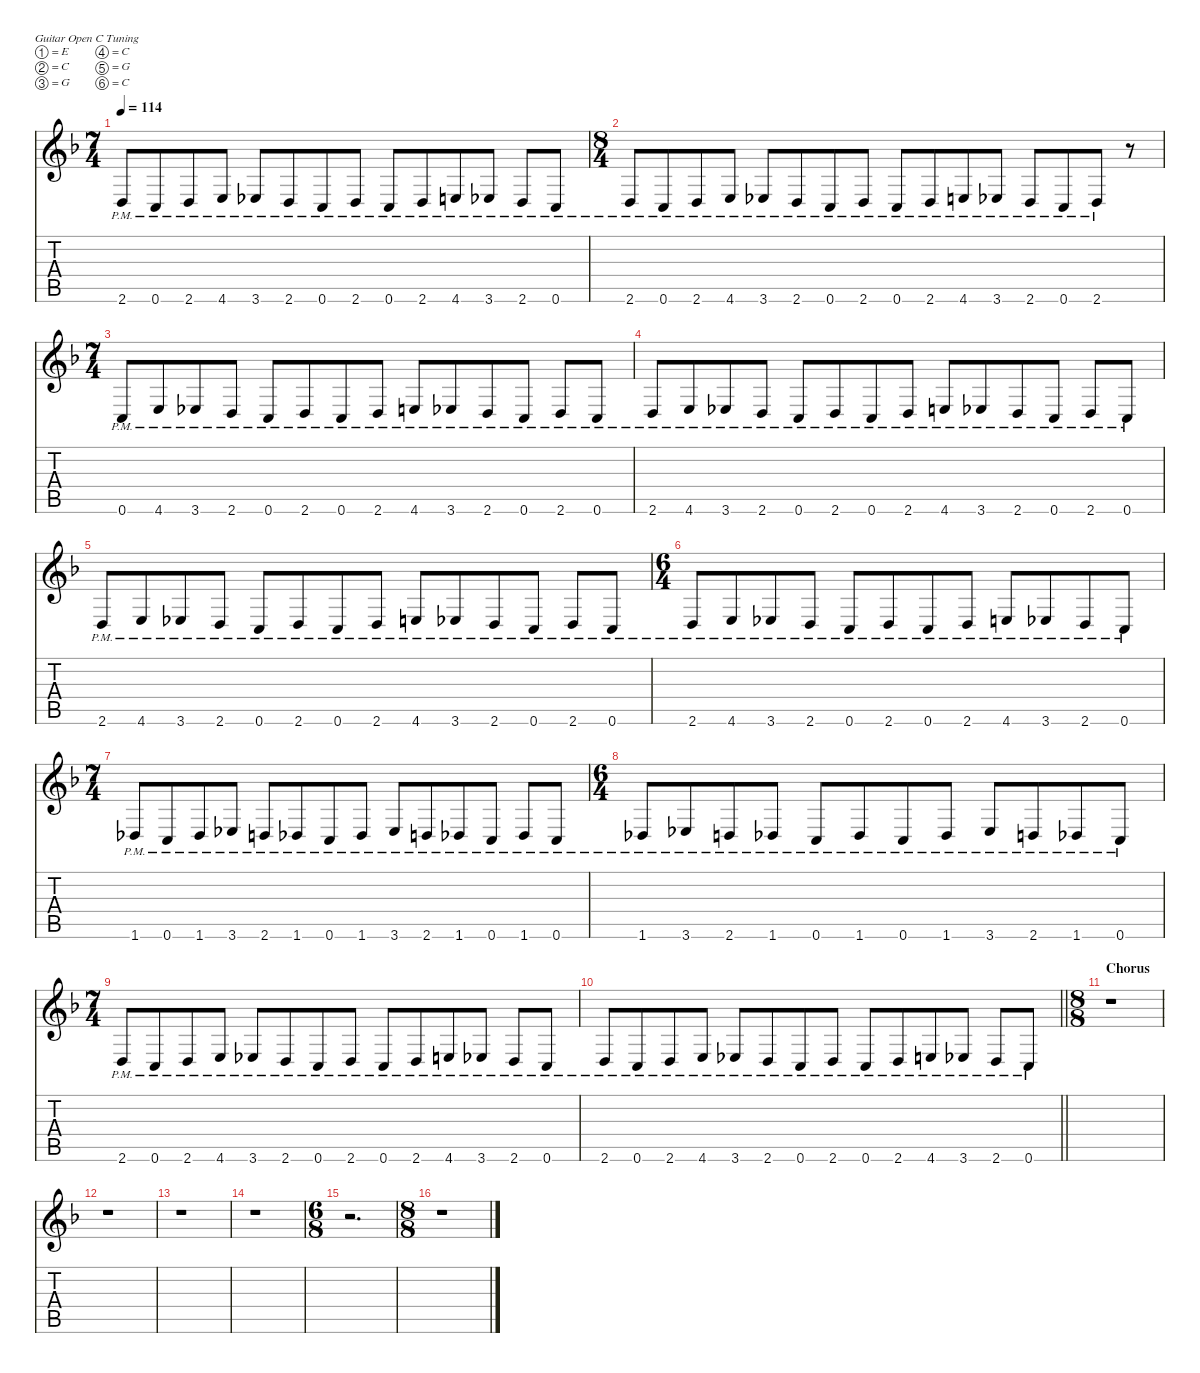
\defaultSystemsLayout 4
\hideDynamics
\bracketExtendMode nobrackets
\singleTrackTrackNamePolicy hidden
\multiTrackTrackNamePolicy hidden
\firstSystemTrackNameMode fullname
\otherSystemsTrackNameOrientation horizontal
\track ("GTR Overd 3-hid" "od.guit.") {instrument overdrivenguitar}
\staff {score tabs}
\tuning (E4 C4 G3 C3 G2 C2)
\ts (7 4)
\beaming (8 4 4 4 4)
\tempo 114
\clef g2
\ks dminor
2.6{pm acc forcenatural}.8{dy f} 0.6{pm acc forcenatural}.8 2.6{pm acc forcenatural}.8 4.6{pm acc forcenatural}.8 3.6{pm acc b}.8 2.6{pm acc forcenatural}.8 0.6{pm acc forcenatural}.8 2.6{pm acc forcenatural}.8 0.6{pm acc forcenatural}.8 2.6{pm acc forcenatural}.8 4.6{pm acc forcenatural}.8 3.6{pm acc b}.8 2.6{pm acc forcenatural}.8 0.6{pm acc forcenatural}.8 |
\ts (8 4)
\beaming (8 4 4 4 4)
2.6{pm acc forcenatural}.8 0.6{pm acc forcenatural}.8 2.6{pm acc forcenatural}.8 4.6{pm acc forcenatural}.8 3.6{pm acc b}.8 2.6{pm acc forcenatural}.8 0.6{pm acc forcenatural}.8 2.6{pm acc forcenatural}.8 0.6{pm acc forcenatural}.8 2.6{pm acc forcenatural}.8 4.6{pm acc forcenatural}.8 3.6{pm acc b}.8 2.6{pm acc forcenatural}.8 0.6{pm acc forcenatural}.8 2.6{pm acc forcenatural}.8 r.8 |
\ts (7 4)
\beaming (8 4 4 4 4)
0.6{pm acc forcenatural}.8 4.6{pm acc forcenatural}.8 3.6{pm acc b}.8 2.6{pm acc forcenatural}.8 0.6{pm acc forcenatural}.8 2.6{pm acc forcenatural}.8 0.6{pm acc forcenatural}.8 2.6{pm acc forcenatural}.8 4.6{pm acc forcenatural}.8 3.6{pm acc b}.8 2.6{pm acc forcenatural}.8 0.6{pm acc forcenatural}.8 2.6{pm acc forcenatural}.8 0.6{pm acc forcenatural}.8 |
2.6{pm acc forcenatural}.8 4.6{pm acc forcenatural}.8 3.6{pm acc b}.8 2.6{pm acc forcenatural}.8 0.6{pm acc forcenatural}.8 2.6{pm acc forcenatural}.8 0.6{pm acc forcenatural}.8 2.6{pm acc forcenatural}.8 4.6{pm acc forcenatural}.8 3.6{pm acc b}.8 2.6{pm acc forcenatural}.8 0.6{pm acc forcenatural}.8 2.6{pm acc forcenatural}.8 0.6{pm acc forcenatural}.8 |
2.6{pm acc forcenatural}.8 4.6{pm acc forcenatural}.8 3.6{pm acc b}.8 2.6{pm acc forcenatural}.8 0.6{pm acc forcenatural}.8 2.6{pm acc forcenatural}.8 0.6{pm acc forcenatural}.8 2.6{pm acc forcenatural}.8 4.6{pm acc forcenatural}.8 3.6{pm acc b}.8 2.6{pm acc forcenatural}.8 0.6{pm acc forcenatural}.8 2.6{pm acc forcenatural}.8 0.6{pm acc forcenatural}.8 |
\ts (6 4)
\beaming (8 4 4 4 4)
2.6{pm acc forcenatural}.8 4.6{pm acc forcenatural}.8 3.6{pm acc b}.8 2.6{pm acc forcenatural}.8 0.6{pm acc forcenatural}.8 2.6{pm acc forcenatural}.8 0.6{pm acc forcenatural}.8 2.6{pm acc forcenatural}.8 4.6{pm acc forcenatural}.8 3.6{pm acc b}.8 2.6{pm acc forcenatural}.8 0.6{pm acc forcenatural}.8 |
\ts (7 4)
\beaming (8 4 4 4 4)
1.6{pm acc b}.8 0.6{pm acc forcenatural}.8 1.6{pm acc b}.8 3.6{pm acc b}.8 2.6{pm acc forcenatural}.8 1.6{pm acc b}.8 0.6{pm acc forcenatural}.8 1.6{pm acc b}.8 3.6{pm acc b}.8 2.6{pm acc forcenatural}.8 1.6{pm acc b}.8 0.6{pm acc forcenatural}.8 1.6{pm acc b}.8 0.6{pm acc forcenatural}.8 |
\ts (6 4)
\beaming (8 4 4 4 4)
1.6{pm acc b}.8 3.6{pm acc b}.8 2.6{pm acc forcenatural}.8 1.6{pm acc b}.8 0.6{pm acc forcenatural}.8 1.6{pm acc b}.8 0.6{pm acc forcenatural}.8 1.6{pm acc b}.8 3.6{pm acc b}.8 2.6{pm acc forcenatural}.8 1.6{pm acc b}.8 0.6{pm acc forcenatural}.8 |
\ts (7 4)
\beaming (8 4 4 4 4)
2.6{pm acc forcenatural}.8 0.6{pm acc forcenatural}.8 2.6{pm acc forcenatural}.8 4.6{pm acc forcenatural}.8 3.6{pm acc b}.8 2.6{pm acc forcenatural}.8 0.6{pm acc forcenatural}.8 2.6{pm acc forcenatural}.8 0.6{pm acc forcenatural}.8 2.6{pm acc forcenatural}.8 4.6{pm acc forcenatural}.8 3.6{pm acc b}.8 2.6{pm acc forcenatural}.8 0.6{pm acc forcenatural}.8 |
\barLineRight lightlight
2.6{pm acc forcenatural}.8 0.6{pm acc forcenatural}.8 2.6{pm acc forcenatural}.8 4.6{pm acc forcenatural}.8 3.6{pm acc b}.8 2.6{pm acc forcenatural}.8 0.6{pm acc forcenatural}.8 2.6{pm acc forcenatural}.8 0.6{pm acc forcenatural}.8 2.6{pm acc forcenatural}.8 4.6{pm acc forcenatural}.8 3.6{pm acc b}.8 2.6{pm acc forcenatural}.8 0.6{pm acc forcenatural}.8 |
\ts (8 8)
\beaming (8 4 4 4 4)
\section ("" "Chorus")
r.1 |
r.1 |
r.1 |
r.1 |
\ts (6 8)
\beaming (8 4 4 4 4)
r.2{d} |
\ts (8 8)
\beaming (8 4 4 4 4)
r.1
